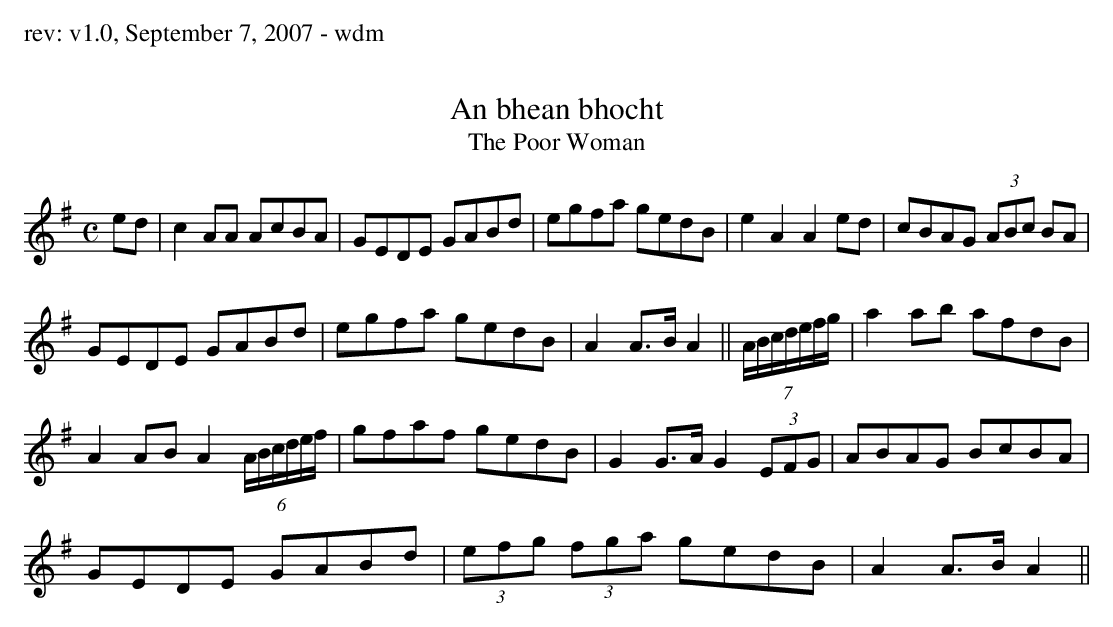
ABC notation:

X:1
T:An bhean bhocht
T:Poor Woman, The
M:C
L:1/8
K:A Dorian.
ed|c2 AA AcBA|GEDE GABd|egfa gedB|e2A2A2 ed|cBAG (3ABc BA|
GEDE GABd|egfa gedB|A2 A>B A2||(7A/B/c/d/e/f/g/|a2 ab afdB|
A2 AB A2 (6A/B/c/d/e/f/|gfaf gedB|G2 G>A G2 (3EFG|ABAG BcBA|
GEDE GABd|(3efg (3fga gedB|A2 A>B A2||
